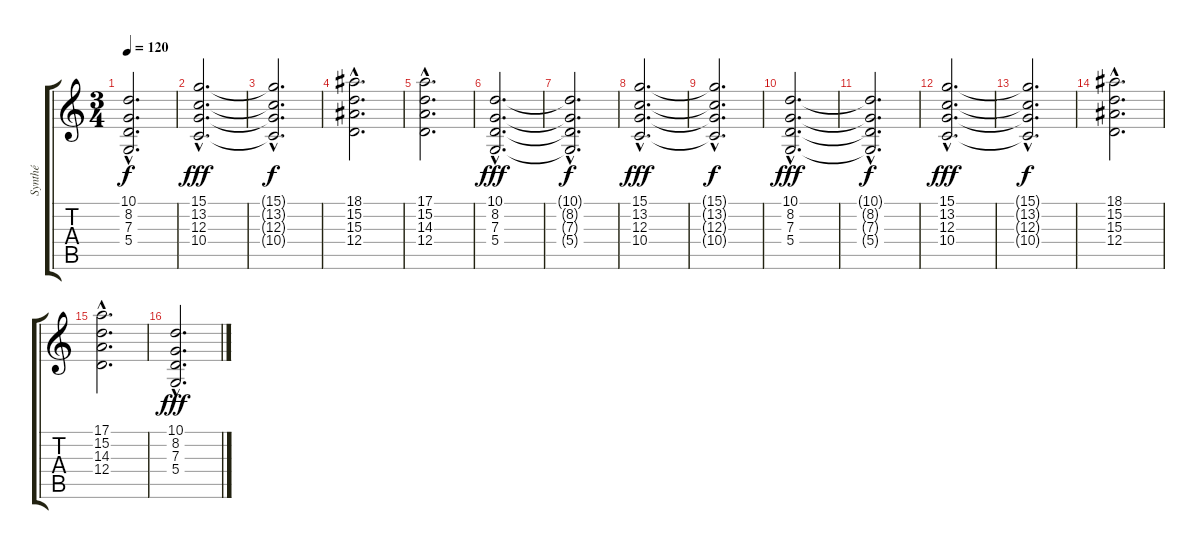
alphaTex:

\track ("Synthé" "Synthé") {instrument pad2warm}
\staff {score tabs}
\tuning (E4 B3 G3 D3 A2 E2) {hide}
\ts (3 4)
\tempo 120
\clef g2
\ks c
(10.1{hac t} 8.2{hac t} 7.3{hac t} 5.4{hac t}).2{d dy f} |
(15.1{hac} 13.2{hac} 12.3{hac} 10.4{hac}).2{d dy fff} |
(15.1{hac t} 13.2{hac t} 12.3{hac t} 10.4{hac t}).2{d dy f} |
(18.1{hac} 15.2{hac} 15.3{hac} 12.4{hac}).2{d} |
(17.1{hac} 15.2{hac} 14.3{hac} 12.4{hac}).2{d} |
(10.1{hac} 8.2{hac} 7.3{hac} 5.4{hac}).2{d dy fff} |
(10.1{hac t} 8.2{hac t} 7.3{hac t} 5.4{hac t}).2{d dy f} |
(15.1{hac} 13.2{hac} 12.3{hac} 10.4{hac}).2{d dy fff} |
(15.1{hac t} 13.2{hac t} 12.3{hac t} 10.4{hac t}).2{d dy f} |
(10.1{hac} 8.2{hac} 7.3{hac} 5.4{hac}).2{d dy fff} |
(10.1{hac t} 8.2{hac t} 7.3{hac t} 5.4{hac t}).2{d dy f} |
(15.1{hac} 13.2{hac} 12.3{hac} 10.4{hac}).2{d dy fff} |
(15.1{hac t} 13.2{hac t} 12.3{hac t} 10.4{hac t}).2{d dy f} |
(18.1{hac} 15.2{hac} 15.3{hac} 12.4{hac}).2{d} |
(17.1{hac} 15.2{hac} 14.3{hac} 12.4{hac}).2{d} |
(10.1{hac} 8.2{hac} 7.3{hac} 5.4{hac}).2{d dy fff volume 14}
